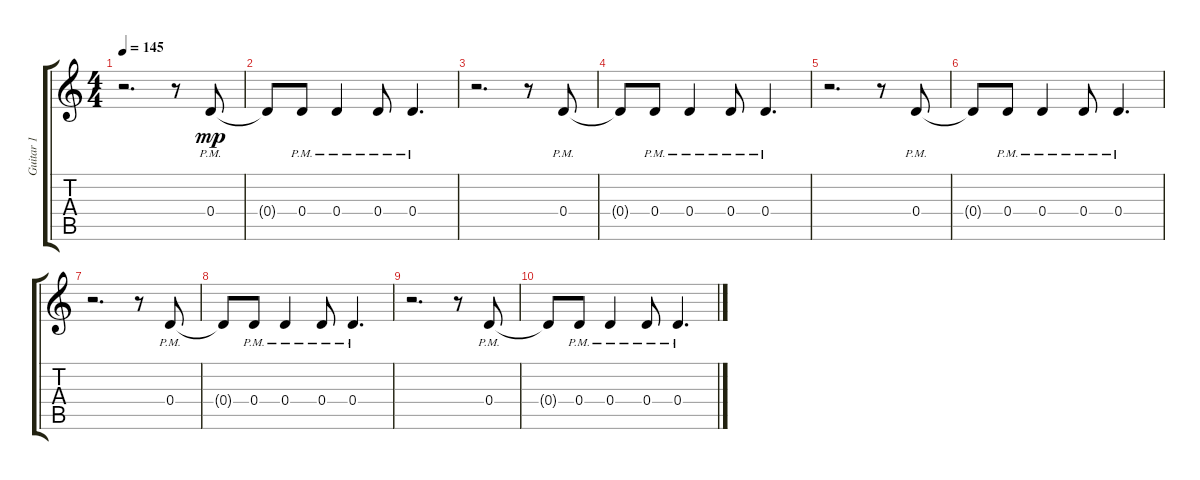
\track ("Guitar 1" "Guitar 1") {instrument electricguitarclean}
\staff {score tabs}
\tuning (E4 B3 G3 D3 A2 D2) {hide}
\ts (4 4)
\tempo 145
\clef g2
\ks c
r.2{d dy mp} r.8 0.4{pm}.8 |
0.4{t}.8 0.4{pm}.8 0.4{pm}.4 0.4{pm}.8 0.4{pm}.4{d} |
r.2{d} r.8 0.4{pm}.8{instrument electricguitarclean} |
0.4{t}.8 0.4{pm}.8 0.4{pm}.4 0.4{pm}.8 0.4{pm}.4{d} |
r.2{d} r.8 0.4{pm}.8 |
0.4{t}.8 0.4{pm}.8 0.4{pm}.4 0.4{pm}.8 0.4{pm}.4{d} |
r.2{d} r.8 0.4{pm}.8{instrument electricguitarclean} |
0.4{t}.8 0.4{pm}.8 0.4{pm}.4 0.4{pm}.8 0.4{pm}.4{d} |
r.2{d} r.8 0.4{pm}.8 |
0.4{t}.8 0.4{pm}.8 0.4{pm}.4 0.4{pm}.8 0.4{pm}.4{d}
